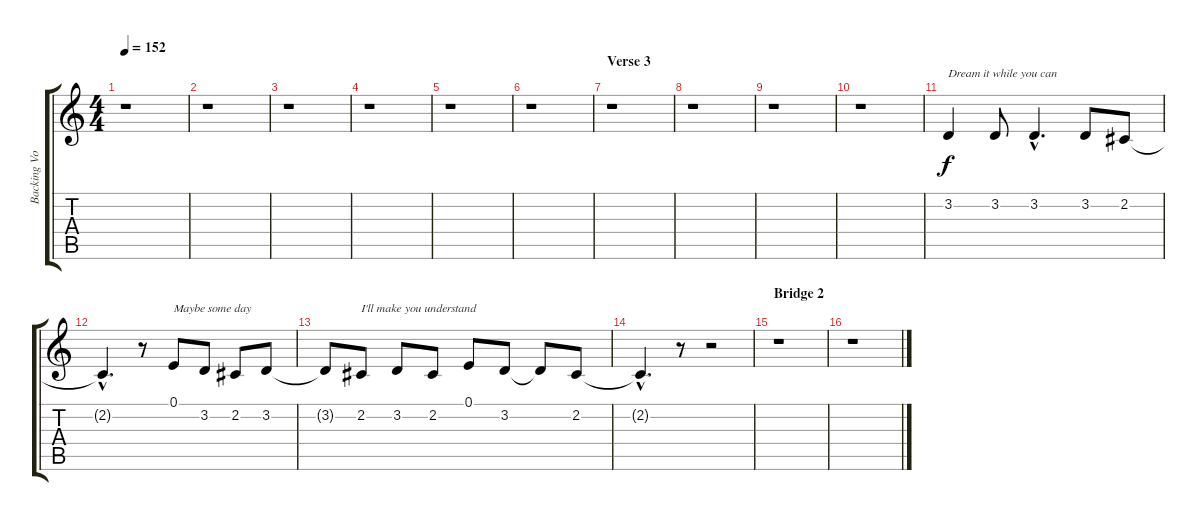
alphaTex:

\track ("Backing Vocals" "Backing Vo") {instrument altosax}
\staff {score tabs}
\tuning (E4 B3 G3 D3 A2 E2) {hide}
\ts (4 4)
\tempo 152
\clef g2
\ks c
r.1{dy f} |
r.1 |
r.1 |
r.1 |
r.1 |
r.1 |
\section ("" "Verse 3")
r.1 |
r.1 |
r.1 |
r.1 |
3.2.4{txt "Dream it while you can"} 3.2.8 3.2{hac}.4{d} 3.2.8 2.2.8 |
2.2{hac t}.4{d} r.8 0.1.8{txt "Maybe some day"} 3.2.8 2.2.8 3.2.8 |
3.2{t}.8 2.2.8{txt "I'll make you understand"} 3.2.8 2.2.8 0.1.8 3.2.8 3.2{t}.8 2.2.8 |
2.2{hac t}.4{d} r.8 r.2 |
\section ("" "Bridge 2")
r.1 |
r.1
